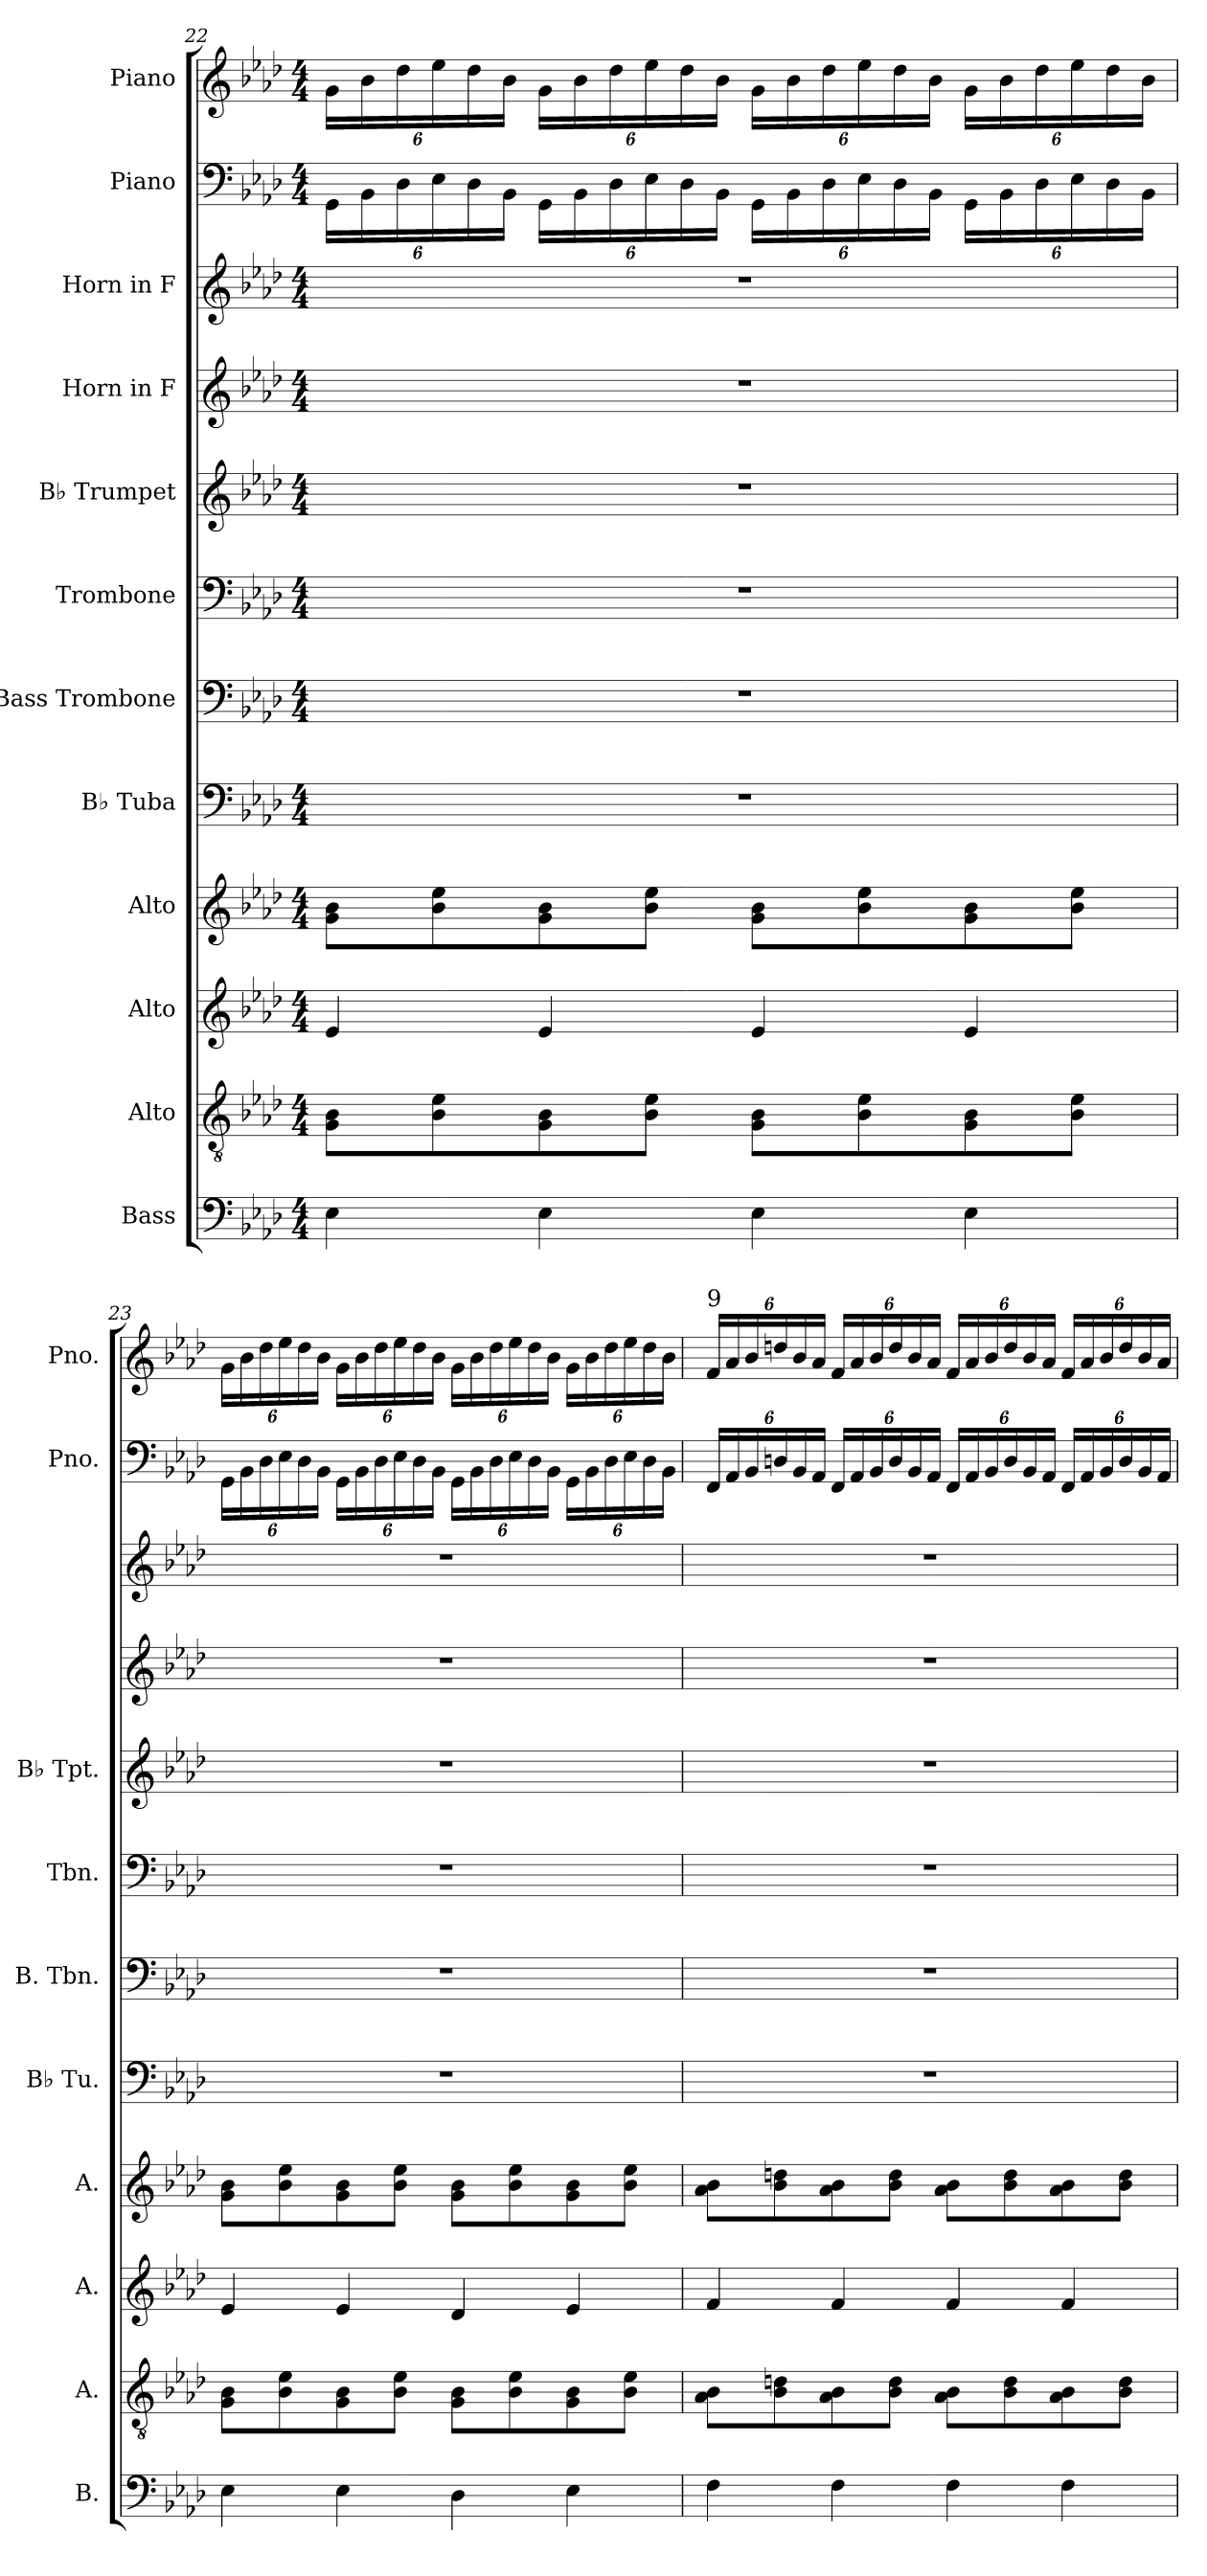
**kern	**kern	**kern	**kern	**kern	**kern	**kern	**kern	**kern	**kern	**kern	**kern
*part12	*part11	*part10	*part9	*part8	*part7	*part6	*part5	*part4	*part3	*part2	*part1
*staff12	*staff11	*staff10	*staff9	*staff8	*staff7	*staff6	*staff5	*staff4	*staff3	*staff2	*staff1
*I"Bass	*I"Alto	*I"Alto	*I"Alto	*I"B♭ Tuba	*I"Bass Trombone	*I"Trombone	*I"B♭ Trumpet	*I"Horn in F	*I"Horn in F	*I"Piano	*I"Piano
*I'B.	*I'A.	*I'A.	*I'A.	*I'B♭ Tu.	*I'B. Tbn.	*I'Tbn.	*I'B♭ Tpt.	*	*	*I'Pno.	*I'Pno.
!!LO:PB:g=z
*clefF4	*clefGv2	*clefG2	*clefG2	*clefF4	*clefF4	*clefF4	*clefG2	*clefG2	*clefG2	*clefF4	*clefG2
*	*	*	*	*	*	*	*ITrd1c2	*ITrd4c7	*ITrd4c7	*	*
*k[b-e-a-d-]	*k[b-e-a-d-]	*k[b-e-a-d-]	*k[b-e-a-d-]	*k[b-e-a-d-]	*k[b-e-a-d-]	*k[b-e-a-d-]	*k[b-e-a-d-g-c-]	*k[b-e-a-d-g-]	*k[b-e-a-d-g-]	*k[b-e-a-d-]	*k[b-e-a-d-]
*M4/4	*M4/4	*M4/4	*M4/4	*M4/4	*M4/4	*M4/4	*M4/4	*M4/4	*M4/4	*M4/4	*M4/4
*	*	*	*	*	*	*	*	*	*	*Xbrackettup	*Xbrackettup
=22	=22	=22	=22	=22	=22	=22	=22	=22	=22	=22	=22
4E-\	8G\ 8B-\L	4e-/	8g\ 8b-\L	1r	1r	1r	1r	1r	1r	24GG\LL	24g\LL
.	.	.	.	.	.	.	.	.	.	24BB-\	24b-\
.	.	.	.	.	.	.	.	.	.	24D-\	24dd-\
.	8B-\ 8e-\	.	8b-\ 8ee-\	.	.	.	.	.	.	24E-\	24ee-\
.	.	.	.	.	.	.	.	.	.	24D-\	24dd-\
.	.	.	.	.	.	.	.	.	.	24BB-\JJ	24b-\JJ
4E-\	8G\ 8B-\	4e-/	8g\ 8b-\	.	.	.	.	.	.	24GG\LL	24g\LL
.	.	.	.	.	.	.	.	.	.	24BB-\	24b-\
.	.	.	.	.	.	.	.	.	.	24D-\	24dd-\
.	8B-\ 8e-\J	.	8b-\ 8ee-\J	.	.	.	.	.	.	24E-\	24ee-\
.	.	.	.	.	.	.	.	.	.	24D-\	24dd-\
.	.	.	.	.	.	.	.	.	.	24BB-\JJ	24b-\JJ
4E-\	8G\ 8B-\L	4e-/	8g\ 8b-\L	.	.	.	.	.	.	24GG\LL	24g\LL
.	.	.	.	.	.	.	.	.	.	24BB-\	24b-\
.	.	.	.	.	.	.	.	.	.	24D-\	24dd-\
.	8B-\ 8e-\	.	8b-\ 8ee-\	.	.	.	.	.	.	24E-\	24ee-\
.	.	.	.	.	.	.	.	.	.	24D-\	24dd-\
.	.	.	.	.	.	.	.	.	.	24BB-\JJ	24b-\JJ
4E-\	8G\ 8B-\	4e-/	8g\ 8b-\	.	.	.	.	.	.	24GG\LL	24g\LL
.	.	.	.	.	.	.	.	.	.	24BB-\	24b-\
.	.	.	.	.	.	.	.	.	.	24D-\	24dd-\
.	8B-\ 8e-\J	.	8b-\ 8ee-\J	.	.	.	.	.	.	24E-\	24ee-\
.	.	.	.	.	.	.	.	.	.	24D-\	24dd-\
.	.	.	.	.	.	.	.	.	.	24BB-\JJ	24b-\JJ
!!LO:PB:g=z
=23	=23	=23	=23	=23	=23	=23	=23	=23	=23	=23	=23
4E-\	8G\ 8B-\L	4e-/	8g\ 8b-\L	1r	1r	1r	1r	1r	1r	24GG\LL	24g\LL
.	.	.	.	.	.	.	.	.	.	24BB-\	24b-\
.	.	.	.	.	.	.	.	.	.	24D-\	24dd-\
.	8B-\ 8e-\	.	8b-\ 8ee-\	.	.	.	.	.	.	24E-\	24ee-\
.	.	.	.	.	.	.	.	.	.	24D-\	24dd-\
.	.	.	.	.	.	.	.	.	.	24BB-\JJ	24b-\JJ
4E-\	8G\ 8B-\	4e-/	8g\ 8b-\	.	.	.	.	.	.	24GG\LL	24g\LL
.	.	.	.	.	.	.	.	.	.	24BB-\	24b-\
.	.	.	.	.	.	.	.	.	.	24D-\	24dd-\
.	8B-\ 8e-\J	.	8b-\ 8ee-\J	.	.	.	.	.	.	24E-\	24ee-\
.	.	.	.	.	.	.	.	.	.	24D-\	24dd-\
.	.	.	.	.	.	.	.	.	.	24BB-\JJ	24b-\JJ
4D-\	8G\ 8B-\L	4d-/	8g\ 8b-\L	.	.	.	.	.	.	24GG\LL	24g\LL
.	.	.	.	.	.	.	.	.	.	24BB-\	24b-\
.	.	.	.	.	.	.	.	.	.	24D-\	24dd-\
.	8B-\ 8e-\	.	8b-\ 8ee-\	.	.	.	.	.	.	24E-\	24ee-\
.	.	.	.	.	.	.	.	.	.	24D-\	24dd-\
.	.	.	.	.	.	.	.	.	.	24BB-\JJ	24b-\JJ
4E-\	8G\ 8B-\	4e-/	8g\ 8b-\	.	.	.	.	.	.	24GG\LL	24g\LL
.	.	.	.	.	.	.	.	.	.	24BB-\	24b-\
.	.	.	.	.	.	.	.	.	.	24D-\	24dd-\
.	8B-\ 8e-\J	.	8b-\ 8ee-\J	.	.	.	.	.	.	24E-\	24ee-\
.	.	.	.	.	.	.	.	.	.	24D-\	24dd-\
.	.	.	.	.	.	.	.	.	.	24BB-\JJ	24b-\JJ
!!LO:PB:g=z
=24	=24	=24	=24	=24	=24	=24	=24	=24	=24	=24	=24
!	!	!	!	!	!	!	!	!	!	!	!LO:TX:a:t=9
4F\	8A-\ 8B-\L	4f/	8a-\ 8b-\L	1r	1r	1r	1r	1r	1r	24FF/LL	24f/LL
.	.	.	.	.	.	.	.	.	.	24AA-/	24a-/
.	.	.	.	.	.	.	.	.	.	24BB-/	24b-/
.	8B-\ 8dn\	.	8b-\ 8ddn\	.	.	.	.	.	.	24Dn/	24ddn/
.	.	.	.	.	.	.	.	.	.	24BB-/	24b-/
.	.	.	.	.	.	.	.	.	.	24AA-/JJ	24a-/JJ
4F\	8A-\ 8B-\	4f/	8a-\ 8b-\	.	.	.	.	.	.	24FF/LL	24f/LL
.	.	.	.	.	.	.	.	.	.	24AA-/	24a-/
.	.	.	.	.	.	.	.	.	.	24BB-/	24b-/
.	8B-\ 8d\J	.	8b-\ 8dd\J	.	.	.	.	.	.	24D/	24dd/
.	.	.	.	.	.	.	.	.	.	24BB-/	24b-/
.	.	.	.	.	.	.	.	.	.	24AA-/JJ	24a-/JJ
4F\	8A-\ 8B-\L	4f/	8a-\ 8b-\L	.	.	.	.	.	.	24FF/LL	24f/LL
.	.	.	.	.	.	.	.	.	.	24AA-/	24a-/
.	.	.	.	.	.	.	.	.	.	24BB-/	24b-/
.	8B-\ 8d\	.	8b-\ 8dd\	.	.	.	.	.	.	24D/	24dd/
.	.	.	.	.	.	.	.	.	.	24BB-/	24b-/
.	.	.	.	.	.	.	.	.	.	24AA-/JJ	24a-/JJ
4F\	8A-\ 8B-\	4f/	8a-\ 8b-\	.	.	.	.	.	.	24FF/LL	24f/LL
.	.	.	.	.	.	.	.	.	.	24AA-/	24a-/
.	.	.	.	.	.	.	.	.	.	24BB-/	24b-/
.	8B-\ 8d\J	.	8b-\ 8dd\J	.	.	.	.	.	.	24D/	24dd/
.	.	.	.	.	.	.	.	.	.	24BB-/	24b-/
.	.	.	.	.	.	.	.	.	.	24AA-/JJ	24a-/JJ
=	=	=	=	=	=	=	=	=	=	=	=
*-	*-	*-	*-	*-	*-	*-	*-	*-	*-	*-	*-
